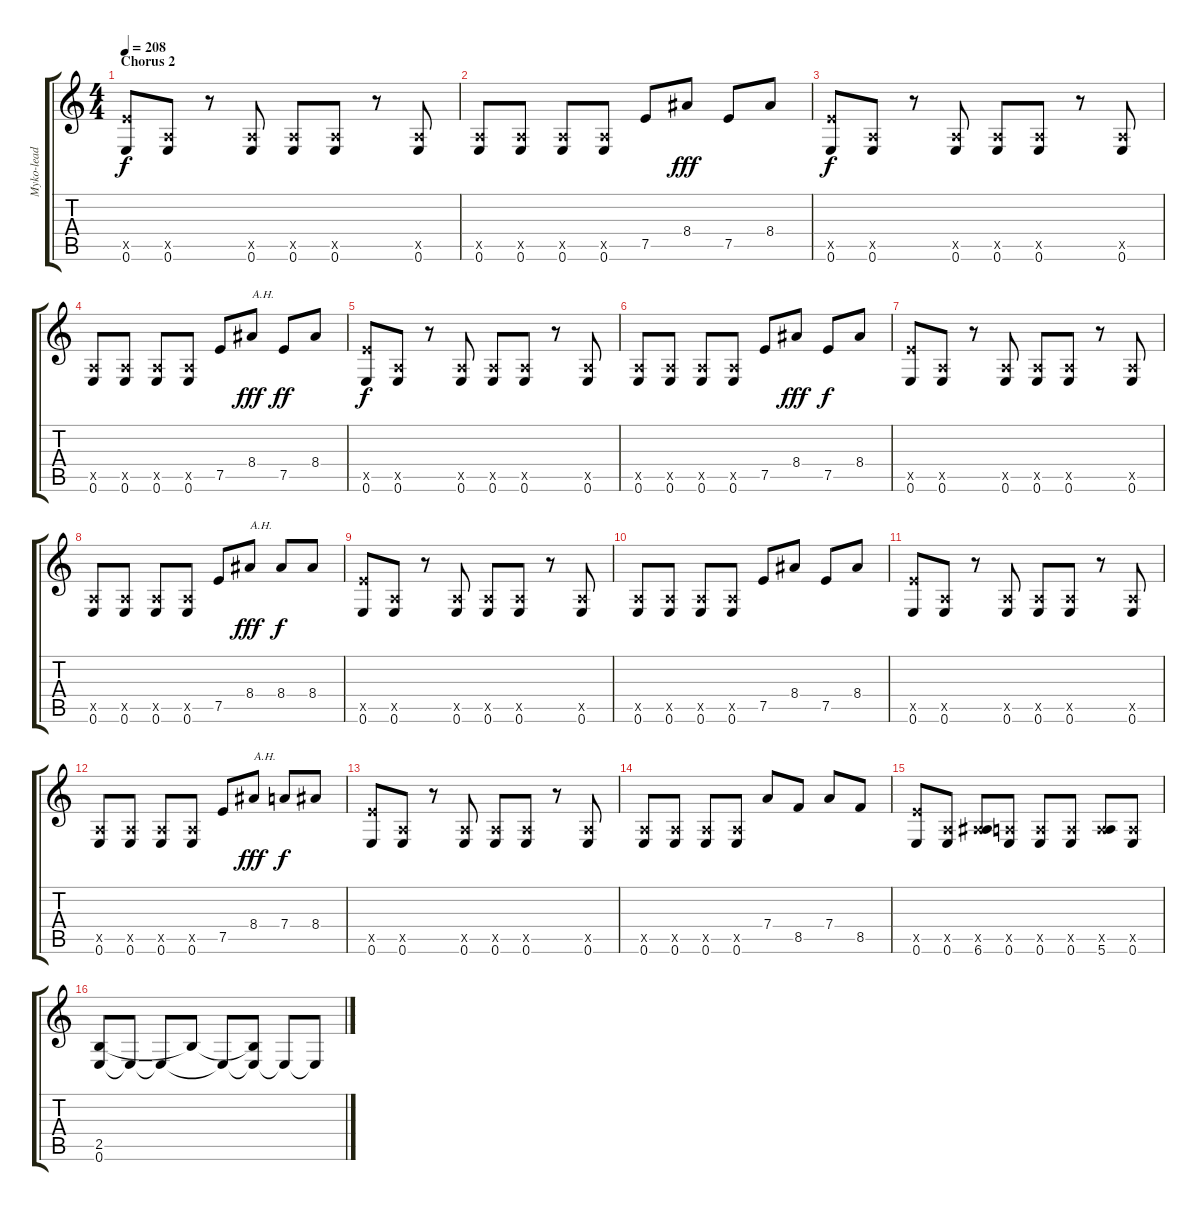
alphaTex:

\track ("Myko-lead" "Myko-lead") {instrument distortionguitar}
\staff {score tabs}
\tuning (E4 B3 G3 D3 A2 E2) {hide}
\ts (4 4)
\section ("" "Chorus 2")
\tempo 208
\clef g2
\ks c
(7.5{x} 0.6).8{dy f instrument distortionguitar} (0.5{x} 0.6).8 r.8 (0.5{x} 0.6).8 (0.5{x} 0.6).8 (0.5{x} 0.6).8 r.8 (0.5{x} 0.6).8 |
(0.5{x} 0.6).8 (0.5{x} 0.6).8 (0.5{x} 0.6).8 (0.5{x} 0.6).8 7.5.8 8.4.8{dy fff} 7.5.8 8.4.8 |
(7.5{x} 0.6).8{dy f} (0.5{x} 0.6).8 r.8 (0.5{x} 0.6).8 (0.5{x} 0.6).8 (0.5{x} 0.6).8 r.8 (0.5{x} 0.6).8 |
(0.5{x} 0.6).8 (0.5{x} 0.6).8 (0.5{x} 0.6).8 (0.5{x} 0.6).8 7.5.8 8.4.8{txt "A.H." dy fff instrument guitarharmonics} 7.5.8{dy ff} 8.4.8 |
(7.5{x} 0.6).8{dy f instrument distortionguitar} (0.5{x} 0.6).8 r.8 (0.5{x} 0.6).8 (0.5{x} 0.6).8 (0.5{x} 0.6).8 r.8 (0.5{x} 0.6).8 |
(0.5{x} 0.6).8 (0.5{x} 0.6).8 (0.5{x} 0.6).8 (0.5{x} 0.6).8 7.5.8 8.4.8{dy fff} 7.5.8{dy f} 8.4.8 |
(7.5{x} 0.6).8{instrument distortionguitar} (0.5{x} 0.6).8 r.8 (0.5{x} 0.6).8 (0.5{x} 0.6).8 (0.5{x} 0.6).8 r.8 (0.5{x} 0.6).8 |
(0.5{x} 0.6).8 (0.5{x} 0.6).8 (0.5{x} 0.6).8 (0.5{x} 0.6).8 7.5.8 8.4.8{txt "A.H." dy fff instrument guitarharmonics} 8.4.8{dy f} 8.4.8 |
(7.5{x} 0.6).8{instrument distortionguitar} (0.5{x} 0.6).8 r.8 (0.5{x} 0.6).8 (0.5{x} 0.6).8 (0.5{x} 0.6).8 r.8 (0.5{x} 0.6).8 |
(0.5{x} 0.6).8 (0.5{x} 0.6).8 (0.5{x} 0.6).8 (0.5{x} 0.6).8 7.5.8 8.4.8 7.5.8 8.4.8 |
(7.5{x} 0.6).8 (0.5{x} 0.6).8 r.8 (0.5{x} 0.6).8 (0.5{x} 0.6).8 (0.5{x} 0.6).8 r.8 (0.5{x} 0.6).8 |
(0.5{x} 0.6).8 (0.5{x} 0.6).8 (0.5{x} 0.6).8 (0.5{x} 0.6).8 7.5.8 8.4.8{txt "A.H." dy fff instrument guitarharmonics} 7.4.8{dy f} 8.4.8 |
(7.5{x} 0.6).8{instrument distortionguitar} (0.5{x} 0.6).8 r.8 (0.5{x} 0.6).8 (0.5{x} 0.6).8 (0.5{x} 0.6).8 r.8 (0.5{x} 0.6).8 |
(0.5{x} 0.6).8 (0.5{x} 0.6).8 (0.5{x} 0.6).8 (0.5{x} 0.6).8 7.4.8 8.5.8 7.4.8 8.5.8 |
(7.5{x} 0.6).8 (0.5{x} 0.6).8 (0.5{x} 6.6).8 (0.5{x} 0.6).8 (0.5{x} 0.6).8 (0.5{x} 0.6).8 (0.5{x} 5.6).8 (0.5{x} 0.6).8 |
(2.5 0.6).8 0.6{t}.8 0.6{t}.8 2.5{t}.8 0.6{t}.8 (2.5{t} 0.6{t}).8 0.6{t}.8 0.6{t}.8
